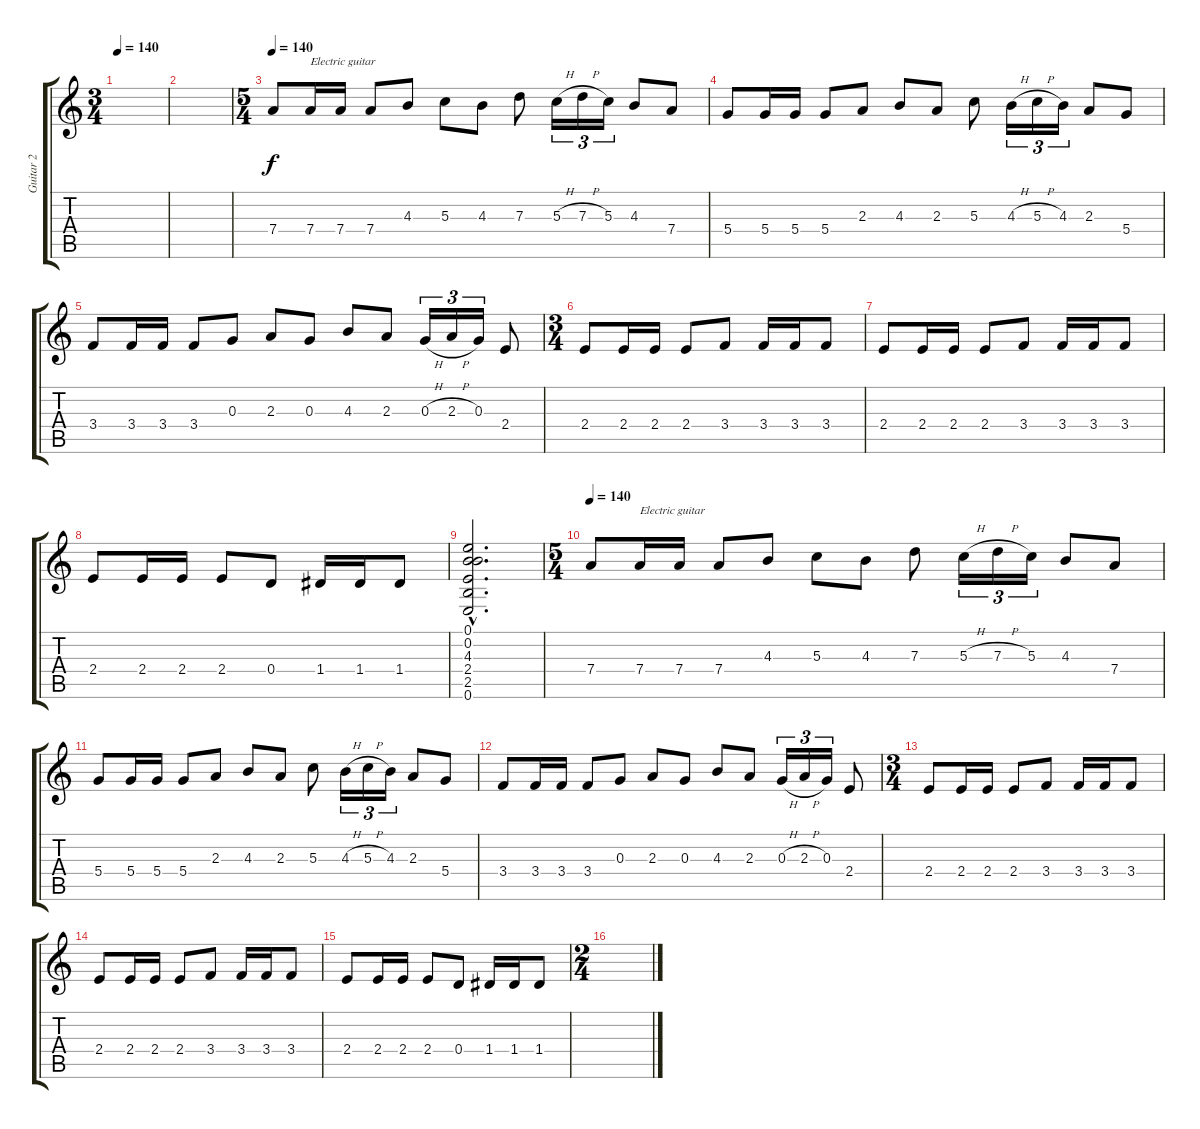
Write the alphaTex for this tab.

\track ("Guitar 2" "Guitar 2") {instrument overdrivenguitar}
\staff {score tabs}
\tuning (E4 B3 G3 D3 A2 E2) {hide}
\ts (3 4)
\tempo 140
\clef g2
\ks c
|
|
\ts (5 4)
\tempo 140
7.4.8{volume 13 instrument distortionguitar} 7.4.16{txt "Electric guitar"} 7.4.16 7.4.8 4.3.8 5.3.8 4.3.8 7.3.8 5.3{h}.16{tu (3 2)} 7.3{h}.16{tu (3 2)} 5.3.16{tu (3 2)} 4.3.8 7.4.8 |
5.4.8 5.4.16 5.4.16 5.4.8 2.3.8 4.3.8 2.3.8 5.3.8 4.3{h}.16{tu (3 2)} 5.3{h}.16{tu (3 2)} 4.3.16{tu (3 2)} 2.3.8 5.4.8 |
3.4.8 3.4.16 3.4.16 3.4.8 0.3.8 2.3.8 0.3.8 4.3.8 2.3.8 0.3{h}.16{tu (3 2)} 2.3{h}.16{tu (3 2)} 0.3.16{tu (3 2)} 2.4.8 |
\ts (3 4)
2.4.8 2.4.16 2.4.16 2.4.8 3.4.8 3.4.16 3.4.16 3.4.8 |
2.4.8 2.4.16 2.4.16 2.4.8 3.4.8 3.4.16 3.4.16 3.4.8 |
2.4.8 2.4.16 2.4.16 2.4.8 0.4.8 1.4.16 1.4.16 1.4.8 |
(0.1{hac} 0.2{hac} 4.3{hac} 2.4{hac} 2.5{hac} 0.6{hac}).2{d} |
\ts (5 4)
\tempo 140
7.4.8{volume 10 instrument distortionguitar} 7.4.16{txt "Electric guitar"} 7.4.16 7.4.8 4.3.8 5.3.8 4.3.8 7.3.8 5.3{h}.16{tu (3 2)} 7.3{h}.16{tu (3 2)} 5.3.16{tu (3 2)} 4.3.8 7.4.8 |
5.4.8 5.4.16 5.4.16 5.4.8 2.3.8 4.3.8 2.3.8 5.3.8 4.3{h}.16{tu (3 2)} 5.3{h}.16{tu (3 2)} 4.3.16{tu (3 2)} 2.3.8 5.4.8 |
3.4.8 3.4.16 3.4.16 3.4.8 0.3.8 2.3.8 0.3.8 4.3.8 2.3.8 0.3{h}.16{tu (3 2)} 2.3{h}.16{tu (3 2)} 0.3.16{tu (3 2)} 2.4.8 |
\ts (3 4)
2.4.8 2.4.16 2.4.16 2.4.8 3.4.8 3.4.16 3.4.16 3.4.8 |
2.4.8 2.4.16 2.4.16 2.4.8 3.4.8 3.4.16 3.4.16 3.4.8 |
2.4.8 2.4.16 2.4.16 2.4.8 0.4.8 1.4.16 1.4.16 1.4.8 |
\ts (2 4)
